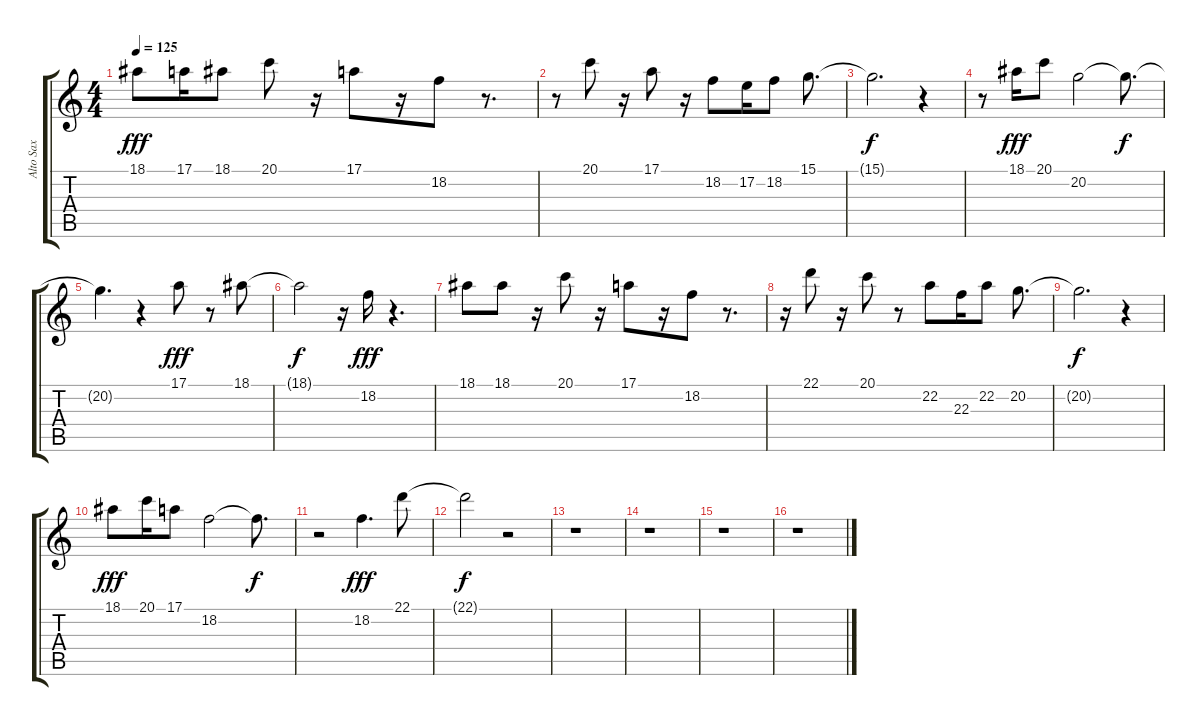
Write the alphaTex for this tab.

\track ("Alto Sax" "Alto Sax") {instrument sopranosax}
\staff {score tabs}
\tuning (E4 B3 G3 D3 A2 E2) {hide}
\ts (4 4)
\tempo 125
\clef g2
\ks c
18.1.8{dy fff} 17.1.16 18.1.8 20.1.8 r.16 17.1.8 r.16 18.2.8 r.8{d} |
r.8 20.1.8 r.16 17.1.8 r.16 18.2.8 17.2.16 18.2.8 15.1.8{d} |
15.1{t}.2{d dy f} r.4 |
r.8 18.1.16{dy fff} 20.1.8 20.2.2 20.2{t}.8{d dy f} |
20.2{t}.4{d} r.4 17.1.8{dy fff} r.8 18.1.8 |
18.1{t}.2{dy f} r.16 18.2.16{dy fff} r.4{d} |
18.1.8 18.1.8 r.16 20.1.8 r.16 17.1.8 r.16 18.2.8 r.8{d} |
r.16 22.1.8 r.16 20.1.8 r.8 22.2.8 22.3.16 22.2.8 20.2.8{d} |
20.2{t}.2{d dy f} r.4 |
18.1.8{dy fff} 20.1.16 17.1.8 18.2.2 18.2{t}.8{d dy f} |
r.2 18.2.4{d dy fff} 22.1.8 |
22.1{t}.2{dy f} r.2 |
r.1 |
r.1 |
r.1 |
r.1
